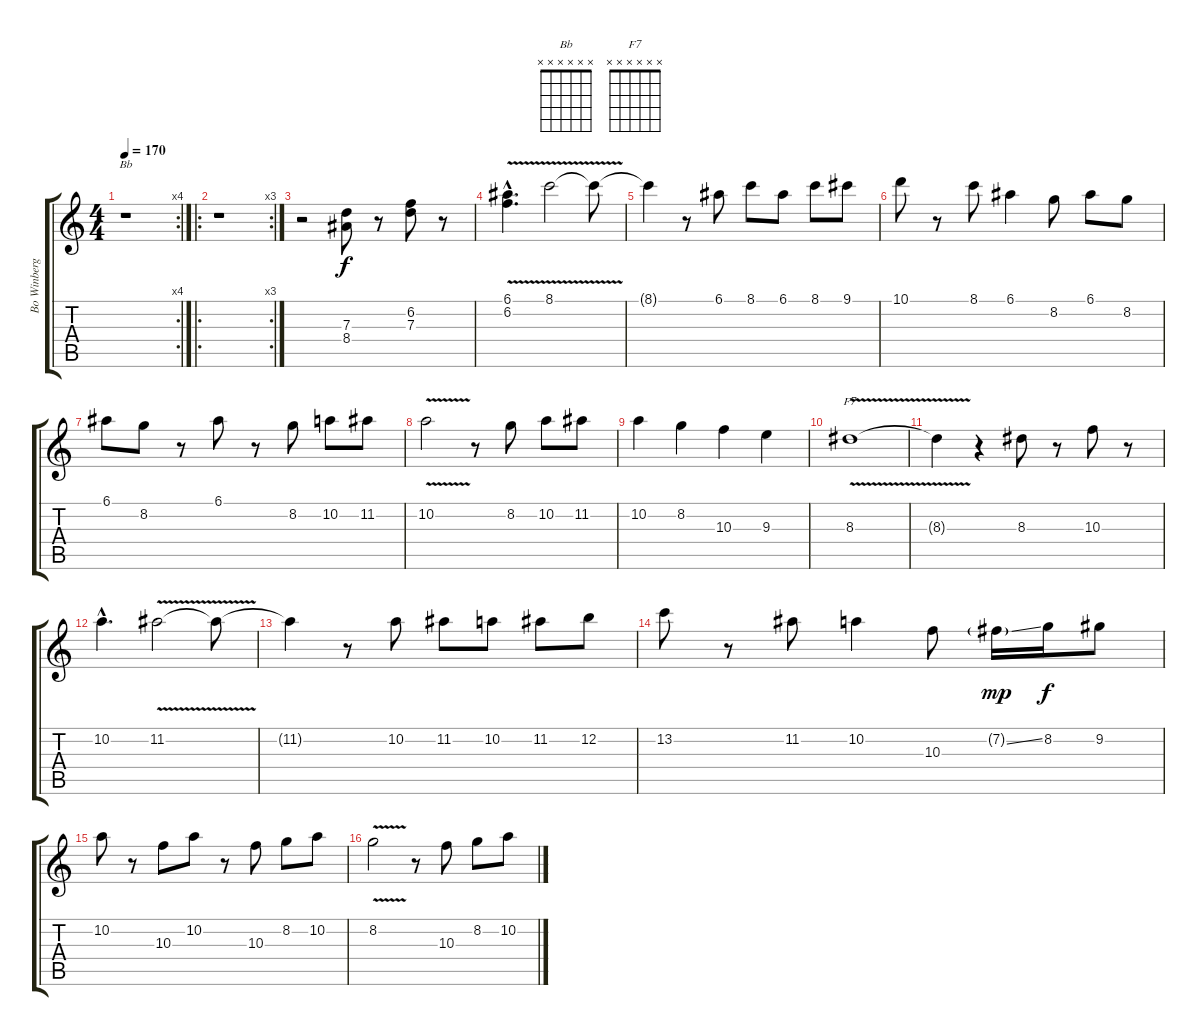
\track ("Bo Winberg (Lead)" "Bo Winberg") {instrument electricguitarclean}
\staff {score tabs}
\tuning (E4 B3 G3 D3 A2 E2) {hide}
\chord ("Bb" x x x x x x)
\chord ("F7" x x x x x x)
\rc 4
\ts (4 4)
\tempo 170
\clef g2
\ks c
r.1{ch "Bb" dy f instrument electricguitarclean} |
\ro
\rc 3
r.1 |
r.2 (7.3 8.4).8 r.8 (6.2 7.3).8 r.8 |
(6.1{v hac} 6.2{hac}).4{d} 8.1{v}.2 8.1{t}.8 |
8.1{t}.4 r.8 6.1.8 8.1.8 6.1.8 8.1.8 9.1.8 |
10.1.8 r.8 8.1.8 6.1.4 8.2.8 6.1.8 8.2.8 |
6.1.8 8.2.8 r.8 6.1.8 r.8 8.2.8 10.2.8 11.2.8 |
10.2{v}.2 r.8 8.2.8 10.2.8 11.2.8 |
10.2.4 8.2.4 10.3.4 9.3.4 |
8.3{v}.1{ch "F7"} |
8.3{t}.4 r.4 8.3.8 r.8 10.3.8 r.8 |
10.2{hac}.4{d} 11.2{v}.2 11.2{t}.8 |
11.2{t}.4 r.8 10.2.8 11.2.8 10.2.8 11.2.8 12.2.8 |
13.2.8 r.8 11.2.8 10.2.4 10.3.8 7.2{ss g}.16{dy mp} 8.2.16{dy f} 9.2.8 |
10.2.8 r.8 10.3.8 10.2.8 r.8 10.3.8 8.2.8 10.2.8 |
8.2{v}.2 r.8 10.3.8 8.2.8 10.2.8
